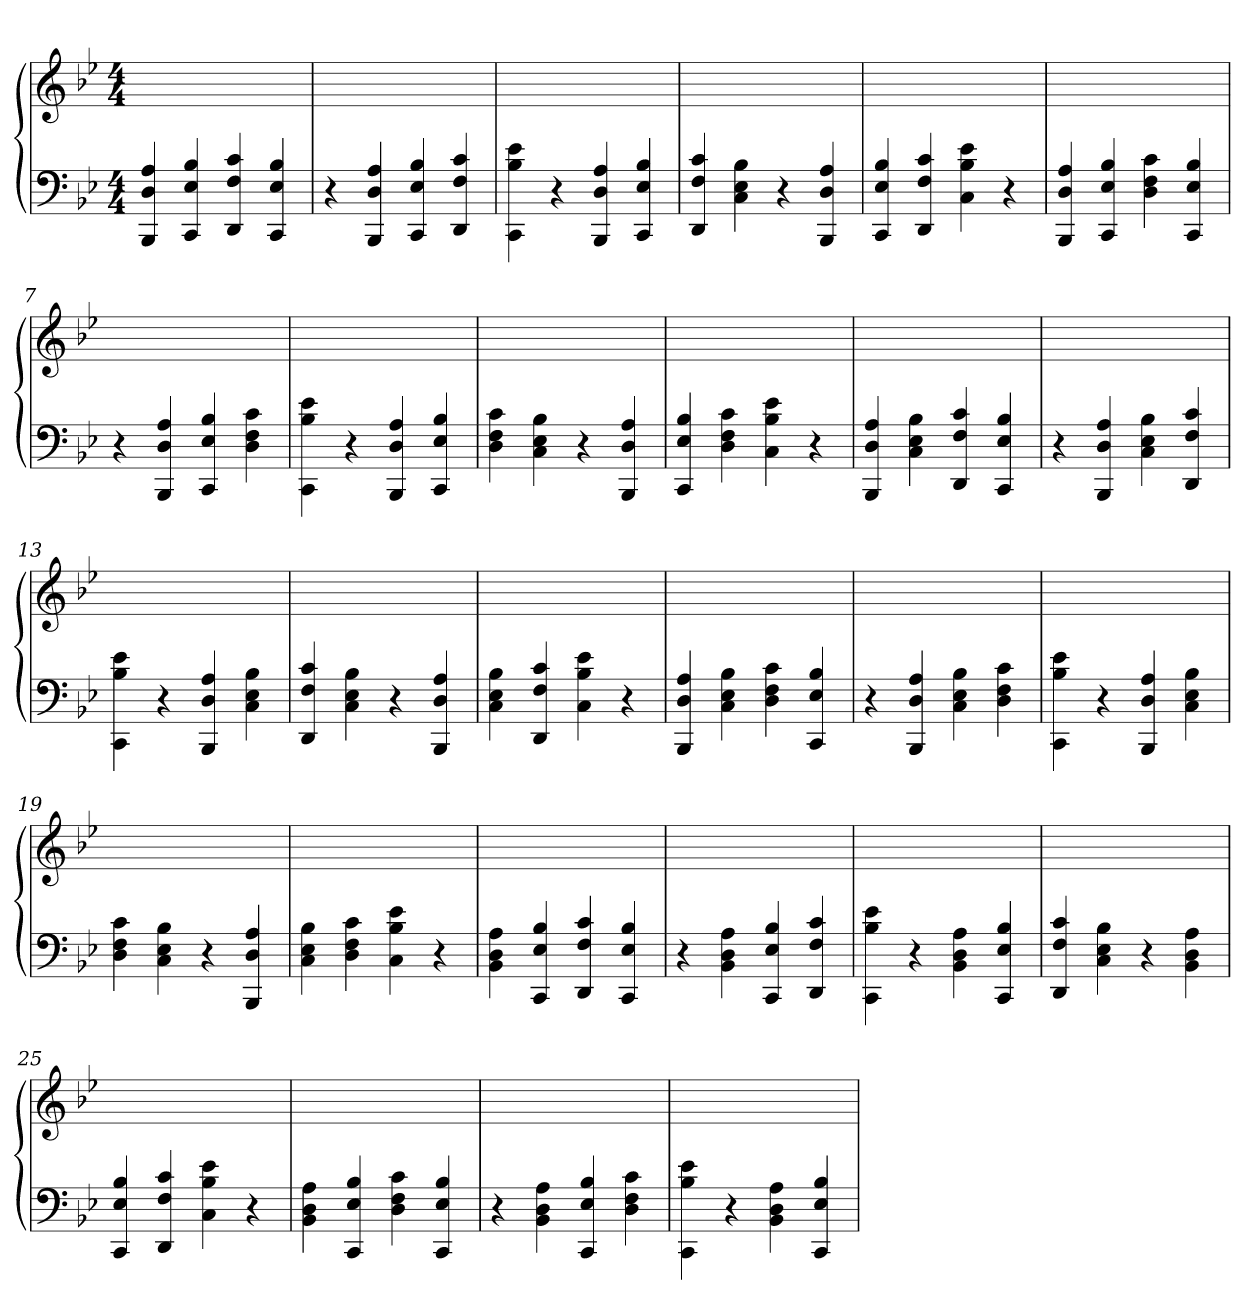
**kern	**kern
*part2	*part1
*staff2	*staff1
*clefF4	*clefG2
*k[b-e-]	*k[b-e-]
*B-:	*B-:
*M4/4	*M4/4
*MM60	*MM60
=1	=1
4BBB- 4D 4A	1ryy
4CC 4E- 4B-	.
4DD 4F 4c	.
4CC 4E- 4B-	.
=2	=2
4r	1ryy
4BBB- 4D 4A	.
4CC 4E- 4B-	.
4DD 4F 4c	.
=3	=3
4CC 4B- 4e-	1ryy
4r	.
4BBB- 4D 4A	.
4CC 4E- 4B-	.
=4	=4
4DD 4F 4c	1ryy
4C 4E- 4B-	.
4r	.
4BBB- 4D 4A	.
=5	=5
4CC 4E- 4B-	1ryy
4DD 4F 4c	.
4C 4B- 4e-	.
4r	.
=6	=6
4BBB- 4D 4A	1ryy
4CC 4E- 4B-	.
4D 4F 4c	.
4CC 4E- 4B-	.
=7	=7
4r	1ryy
4BBB- 4D 4A	.
4CC 4E- 4B-	.
4D 4F 4c	.
=8	=8
4CC 4B- 4e-	1ryy
4r	.
4BBB- 4D 4A	.
4CC 4E- 4B-	.
=9	=9
4D 4F 4c	1ryy
4C 4E- 4B-	.
4r	.
4BBB- 4D 4A	.
=10	=10
4CC 4E- 4B-	1ryy
4D 4F 4c	.
4C 4B- 4e-	.
4r	.
=11	=11
4BBB- 4D 4A	1ryy
4C 4E- 4B-	.
4DD 4F 4c	.
4CC 4E- 4B-	.
=12	=12
4r	1ryy
4BBB- 4D 4A	.
4C 4E- 4B-	.
4DD 4F 4c	.
=13	=13
4CC 4B- 4e-	1ryy
4r	.
4BBB- 4D 4A	.
4C 4E- 4B-	.
=14	=14
4DD 4F 4c	1ryy
4C 4E- 4B-	.
4r	.
4BBB- 4D 4A	.
=15	=15
4C 4E- 4B-	1ryy
4DD 4F 4c	.
4C 4B- 4e-	.
4r	.
=16	=16
4BBB- 4D 4A	1ryy
4C 4E- 4B-	.
4D 4F 4c	.
4CC 4E- 4B-	.
=17	=17
4r	1ryy
4BBB- 4D 4A	.
4C 4E- 4B-	.
4D 4F 4c	.
=18	=18
4CC 4B- 4e-	1ryy
4r	.
4BBB- 4D 4A	.
4C 4E- 4B-	.
=19	=19
4D 4F 4c	1ryy
4C 4E- 4B-	.
4r	.
4BBB- 4D 4A	.
=20	=20
4C 4E- 4B-	1ryy
4D 4F 4c	.
4C 4B- 4e-	.
4r	.
=21	=21
4BB- 4D 4A	1ryy
4CC 4E- 4B-	.
4DD 4F 4c	.
4CC 4E- 4B-	.
=22	=22
4r	1ryy
4BB- 4D 4A	.
4CC 4E- 4B-	.
4DD 4F 4c	.
=23	=23
4CC 4B- 4e-	1ryy
4r	.
4BB- 4D 4A	.
4CC 4E- 4B-	.
=24	=24
4DD 4F 4c	1ryy
4C 4E- 4B-	.
4r	.
4BB- 4D 4A	.
=25	=25
4CC 4E- 4B-	1ryy
4DD 4F 4c	.
4C 4B- 4e-	.
4r	.
=26	=26
4BB- 4D 4A	1ryy
4CC 4E- 4B-	.
4D 4F 4c	.
4CC 4E- 4B-	.
=27	=27
4r	1ryy
4BB- 4D 4A	.
4CC 4E- 4B-	.
4D 4F 4c	.
=28	=28
4CC 4B- 4e-	1ryy
4r	.
4BB- 4D 4A	.
4CC 4E- 4B-	.
=	=
*-	*-
